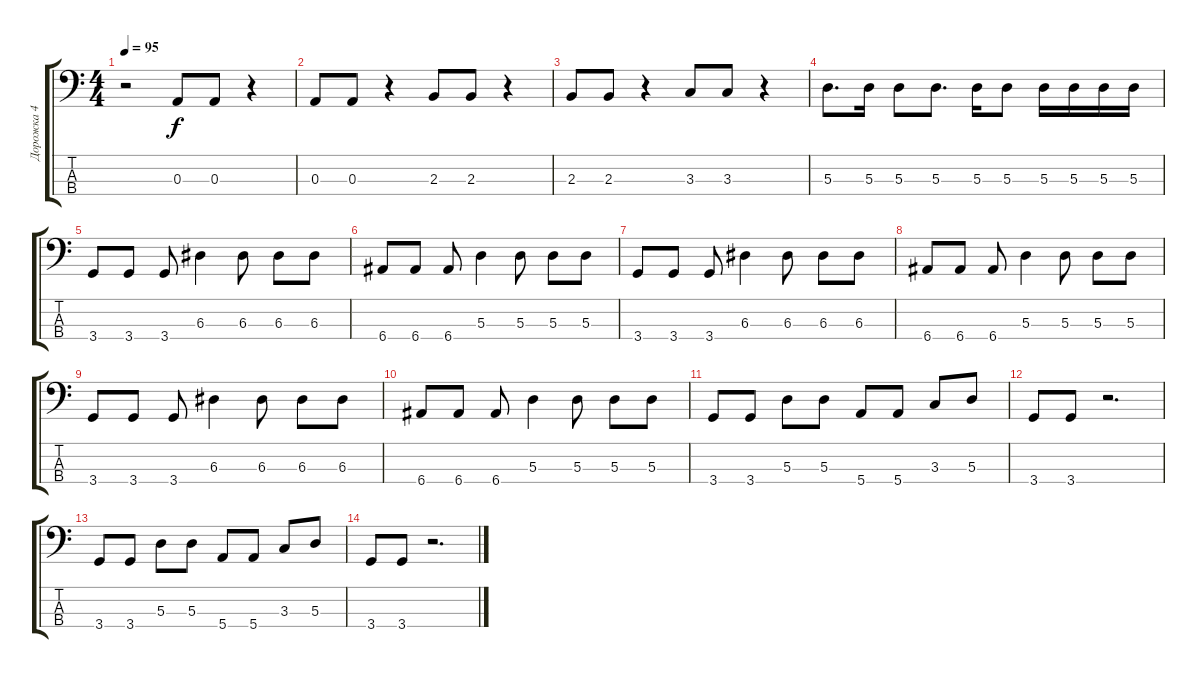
\track ("Дорожка 4" "Дорожка 4") {instrument electricbassfinger}
\staff {score tabs}
\tuning (G2 D2 A1 E1) {hide}
\ts (4 4)
\tempo 95
\clef f4
\ks c
r.2{dy f} 0.3.8 0.3.8 r.4 |
0.3.8 0.3.8 r.4 2.3.8 2.3.8 r.4 |
2.3.8 2.3.8 r.4 3.3.8 3.3.8 r.4 |
5.3.8{d} 5.3.16 5.3.8 5.3.8{d} 5.3.16 5.3.8 5.3.16 5.3.16 5.3.16 5.3.16 |
3.4.8 3.4.8 3.4.8 6.3.4 6.3.8 6.3.8 6.3.8 |
6.4.8 6.4.8 6.4.8 5.3.4 5.3.8 5.3.8 5.3.8 |
3.4.8 3.4.8 3.4.8 6.3.4 6.3.8 6.3.8 6.3.8 |
6.4.8 6.4.8 6.4.8 5.3.4 5.3.8 5.3.8 5.3.8 |
3.4.8 3.4.8 3.4.8 6.3.4 6.3.8 6.3.8 6.3.8 |
6.4.8 6.4.8 6.4.8 5.3.4 5.3.8 5.3.8 5.3.8 |
3.4.8 3.4.8 5.3.8 5.3.8 5.4.8 5.4.8 3.3.8 5.3.8 |
3.4.8 3.4.8 r.2{d} |
3.4.8 3.4.8 5.3.8 5.3.8 5.4.8 5.4.8 3.3.8 5.3.8 |
3.4.8 3.4.8 r.2{d}
